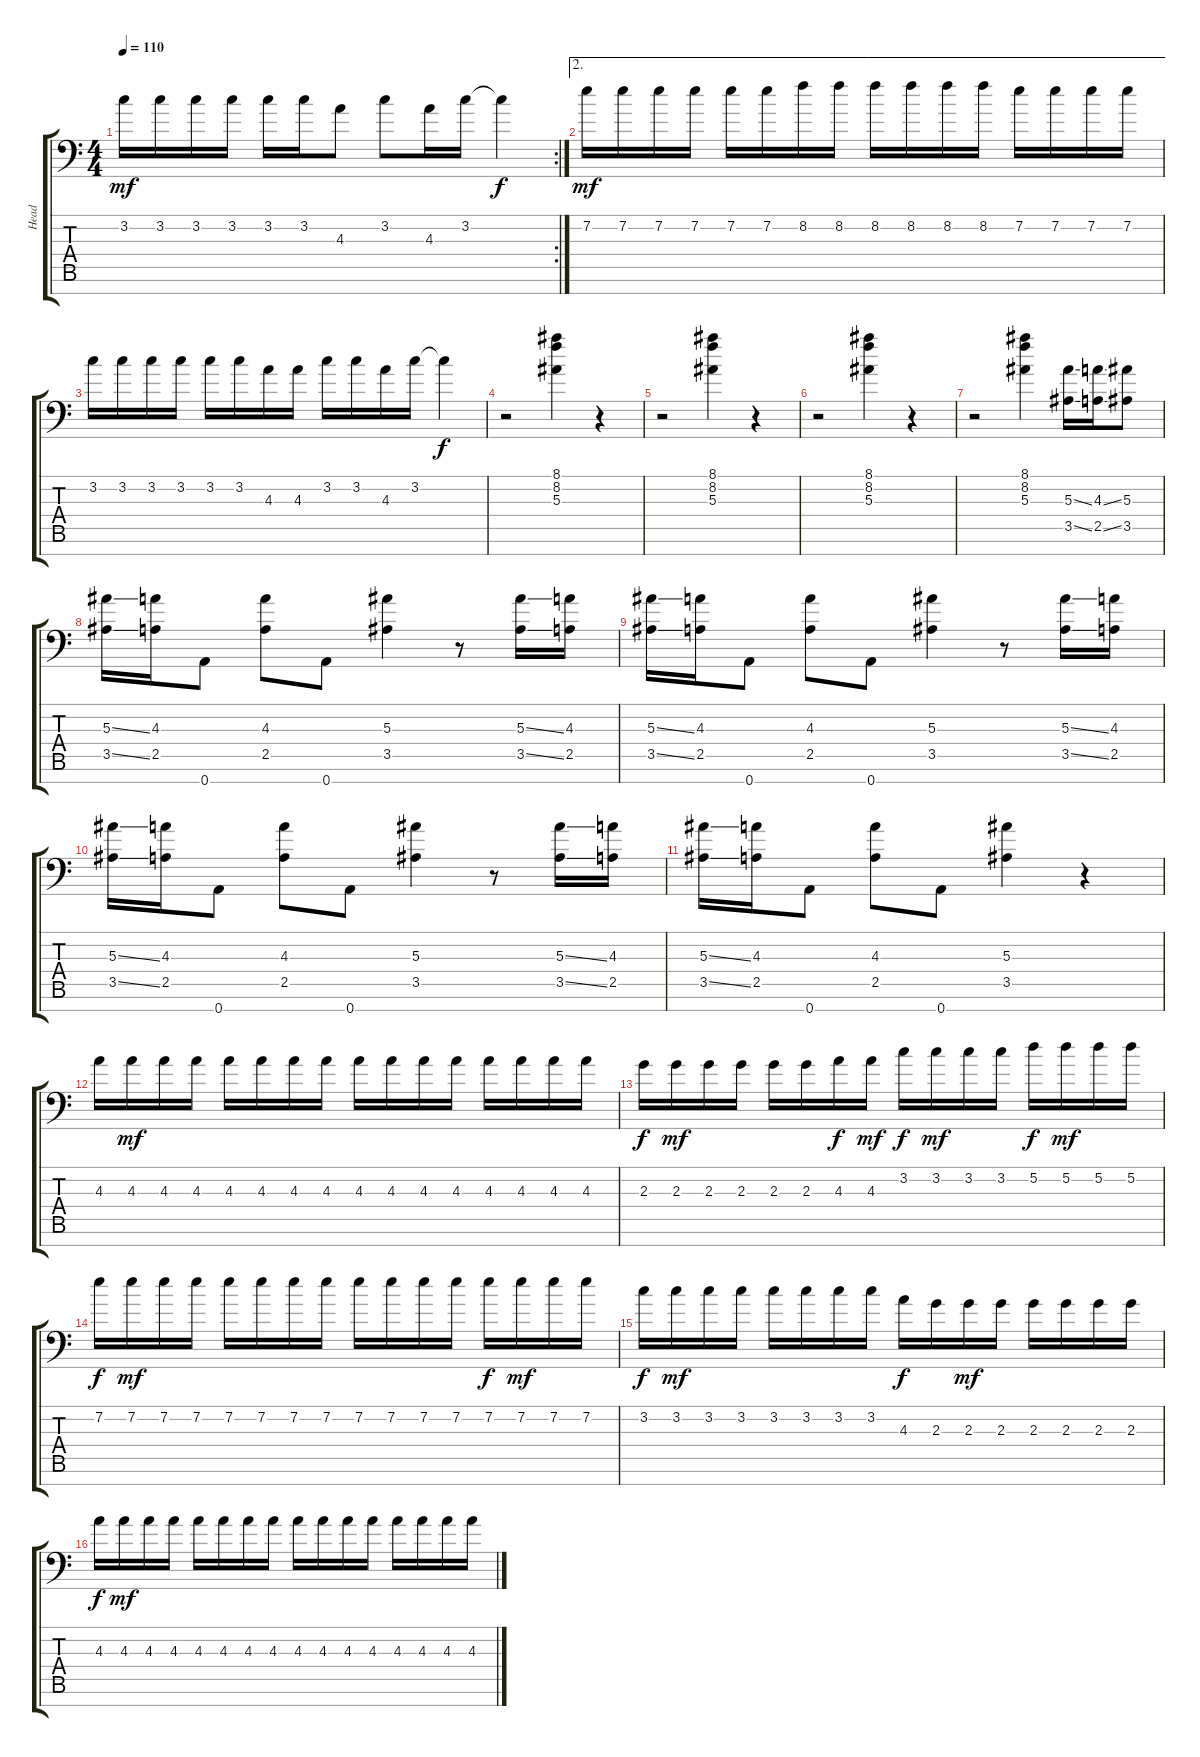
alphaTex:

\track ("Head" "Head") {instrument overdrivenguitar}
\staff {score tabs}
\tuning (D4 A3 F3 C3 G2 D2 A1) {hide}
\rc 2
\ts (4 4)
\tempo 110
\clef f4
\ks c
3.2.16{dy mf instrument distortionguitar} 3.2.16 3.2.16 3.2.16 3.2.16 3.2.16 4.3.8 3.2.8 4.3.16 3.2.16 3.2{t}.4{dy f} |
\ae 2
7.2.16{dy mf instrument distortionguitar} 7.2.16 7.2.16 7.2.16 7.2.16 7.2.16 8.2.16 8.2.16 8.2.16 8.2.16 8.2.16 8.2.16 7.2.16 7.2.16 7.2.16 7.2.16 |
3.2.16{instrument distortionguitar} 3.2.16 3.2.16 3.2.16 3.2.16 3.2.16 4.3.16 4.3.16 3.2.16 3.2.16 4.3.16 3.2.16 3.2{t}.4{dy f} |
r.2 (8.1 8.2 5.3).4{instrument overdrivenguitar} r.4 |
r.2 (8.1 8.2 5.3).4{instrument overdrivenguitar} r.4 |
r.2 (8.1 8.2 5.3).4{instrument overdrivenguitar} r.4 |
r.2 (8.1 8.2 5.3).4{instrument overdrivenguitar} (5.3{ss} 3.5{ss}).16 (4.3{ss} 2.5{ss}).16 (5.3 3.5).8 |
(5.3{ss} 3.5{ss}).16{volume 14} (4.3 2.5).16 0.7.8 (4.3 2.5).8 0.7.8 (5.3 3.5).4 r.8 (5.3{ss} 3.5{ss}).16 (4.3 2.5).16 |
(5.3{ss} 3.5{ss}).16{volume 14} (4.3 2.5).16 0.7.8 (4.3 2.5).8 0.7.8 (5.3 3.5).4 r.8 (5.3{ss} 3.5{ss}).16 (4.3 2.5).16 |
(5.3{ss} 3.5{ss}).16{volume 14} (4.3 2.5).16 0.7.8 (4.3 2.5).8 0.7.8 (5.3 3.5).4 r.8 (5.3{ss} 3.5{ss}).16 (4.3 2.5).16 |
(5.3{ss} 3.5{ss}).16{volume 14} (4.3 2.5).16 0.7.8 (4.3 2.5).8 0.7.8 (5.3 3.5).4 r.4 |
4.3.16{instrument distortionguitar} 4.3.16{dy mf} 4.3.16 4.3.16 4.3.16 4.3.16 4.3.16 4.3.16 4.3.16 4.3.16 4.3.16 4.3.16 4.3.16 4.3.16 4.3.16 4.3.16 |
2.3.16{dy f instrument distortionguitar} 2.3.16{dy mf} 2.3.16 2.3.16 2.3.16 2.3.16 4.3.16{dy f} 4.3.16{dy mf} 3.2.16{dy f} 3.2.16{dy mf} 3.2.16 3.2.16 5.2.16{dy f} 5.2.16{dy mf} 5.2.16 5.2.16 |
7.2.16{dy f instrument distortionguitar} 7.2.16{dy mf} 7.2.16 7.2.16 7.2.16 7.2.16 7.2.16 7.2.16 7.2.16 7.2.16 7.2.16 7.2.16 7.2.16{dy f} 7.2.16{dy mf} 7.2.16 7.2.16 |
3.2.16{dy f instrument distortionguitar} 3.2.16{dy mf} 3.2.16 3.2.16 3.2.16 3.2.16 3.2.16 3.2.16 4.3.16{dy f} 2.3.16 2.3.16{dy mf} 2.3.16 2.3.16 2.3.16 2.3.16 2.3.16 |
4.3.16{dy f instrument distortionguitar} 4.3.16{dy mf} 4.3.16 4.3.16 4.3.16 4.3.16 4.3.16 4.3.16 4.3.16 4.3.16 4.3.16 4.3.16 4.3.16 4.3.16 4.3.16 4.3.16
